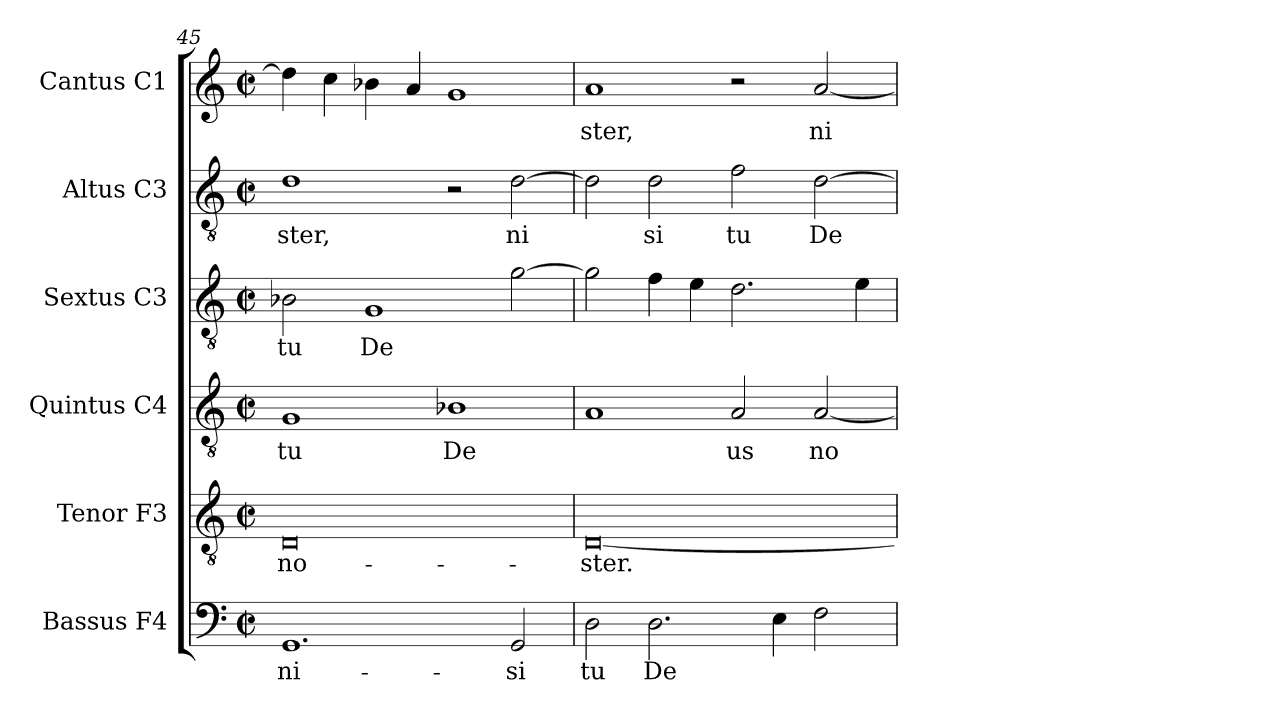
**kern	**text	**kern	**text	**kern	**text	**kern	**text	**kern	**text	**kern	**text
*part6	*part6	*part5	*part5	*part4	*part4	*part3	*part3	*part2	*part2	*part1	*part1
*staff6	*staff6	*staff5	*staff5	*staff4	*staff4	*staff3	*staff3	*staff2	*staff2	*staff1	*staff1
*I"Bassus  F4	*	*I"Tenor  F3	*	*I"Quintus  C4	*	*I"Sextus  C3	*	*I"Altus  C3	*	*I"Cantus  C1	*
*clefF4	*	*clefGv2	*	*clefGv2	*	*clefGv2	*	*clefGv2	*	*clefG2	*
*k[]	*	*k[]	*	*k[]	*	*k[]	*	*k[]	*	*k[]	*
*C:	*	*C:	*	*C:	*	*C:	*	*C:	*	*C:	*
*M2/2	*	*M2/2	*	*M2/2	*	*M2/2	*	*M2/2	*	*M2/2	*
*met(c|)	*	*met(c|)	*	*met(c|)	*	*met(c|)	*	*met(c|)	*	*met(c|)	*
=45	=45	=45	=45	=45	=45	=45	=45	=45	=45	=45	=45
!	!LO:LY:b:cj	!	!LO:LY:b:cj	!	!LO:LY:b:cj	!	!LO:LY:b:cj	!	!LO:LY:b:cj	!	!LO:LY:b:cj
1.GG	ni-	0D	no-	1G	tu	2B-X\	tu	1d	-ster,	4dd\]	--
!	!	!	!	!	!	!	!	!	!	!	!LO:LY:b:cj
.	.	.	.	.	.	.	.	.	.	4cc\	--
!	!	!	!	!	!	!	!LO:LY:b:cj	!	!	!	!LO:LY:b:cj
.	.	.	.	.	.	1G	De-	.	.	4b-X\	--
!	!	!	!	!	!	!	!	!	!	!	!LO:LY:b:cj
.	.	.	.	.	.	.	.	.	.	4a/	--
!	!	!	!	!	!LO:LY:b:cj	!	!	!	!	!	!LO:LY:b:cj
.	.	.	.	1B-X	De-	.	.	2r	.	1g	--
!	!LO:LY:b:cj	!	!	!	!	!	!LO:LY:b:cj	!	!LO:LY:b:cj	!	!
2GG/	-si	.	.	.	.	[>2g\	--	[>2d\	ni-	.	.
=46	=46	=46	=46	=46	=46	=46	=46	=46	=46	=46	=46
!	!LO:LY:b:cj	!	!LO:LY:b:cj	!	!LO:LY:b:cj	!	!LO:LY:b:cj	!	!LO:LY:b:cj	!	!LO:LY:b:cj
2D\	tu	[<0D	-ster.	1A	--	2g\]	--	2d\]	--	1a	-ster,
!	!LO:LY:b:cj	!	!	!	!	!	!LO:LY:b:cj	!	!LO:LY:b:cj	!	!
2.D\	De-	.	.	.	.	4f\	--	2d\	-si	.	.
!	!	!	!	!	!	!	!LO:LY:b:cj	!	!	!	!
.	.	.	.	.	.	4e\	--	.	.	.	.
!	!	!	!	!	!LO:LY:b:cj	!	!LO:LY:b:cj	!	!LO:LY:b:cj	!	!
.	.	.	.	2A/	-us	2.d\	--	2f\	tu	2r	.
!	!LO:LY:b:cj	!	!	!	!	!	!	!	!	!	!
4E\	--	.	.	.	.	.	.	.	.	.	.
!	!LO:LY:b:cj	!	!	!	!LO:LY:b:cj	!	!	!	!LO:LY:b:cj	!	!LO:LY:b:cj
2F\	--	.	.	[<2A/	no-	.	.	[>2d\	De-	[<2a/	ni-
!	!	!	!	!	!	!	!LO:LY:b:cj	!	!	!	!
.	.	.	.	.	.	4e\	--	.	.	.	.
=	=	=	=	=	=	=	=	=	=	=	=
*-	*-	*-	*-	*-	*-	*-	*-	*-	*-	*-	*-
